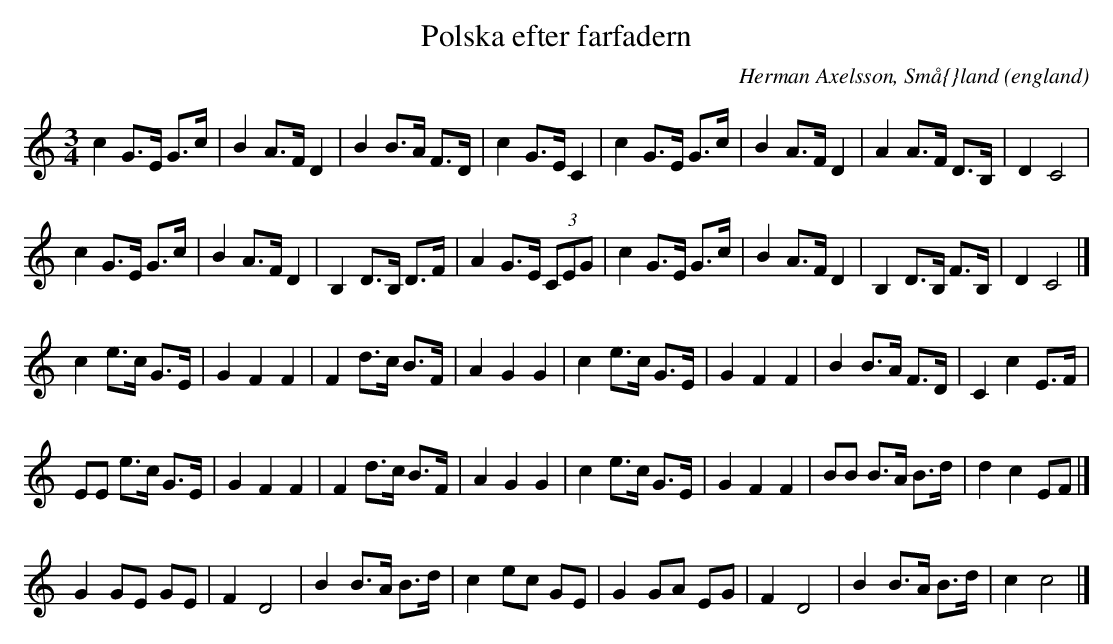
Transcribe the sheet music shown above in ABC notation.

X:1
T:Polska efter farfadern
O:england
C:Herman Axelsson, Sm\aa{}land
M:3/4
L:1/8
K:C
c2 G>E G>c|B2 A>F D2|B2 B>A F>D|c2 G>E C2|\
c2 G>E G>c|B2 A>F D2|A2 A>F D>B,|D2C4|
c2 G>E G>c|B2 A>F D2|B,2 D>B, D>F|A2 G>E (3CEG|\
c2 G>E G>c|B2 A>F D2|B,2 D>B, F>B,|D2C4|]
c2 e>c G>E|G2F2F2|F2 d>c B>F|A2G2G2|\
c2 e>c G>E|G2F2F2|B2 B>A F>D|C2 c2 E>F|
EE e>c G>E|G2F2F2|F2 d>c B>F|A2G2G2|\
c2 e>c G>E|G2F2F2|BB B>A B>d|d2c2 EF|]
G2 GE GE|F2 D4|B2 B>A B>d|c2 ec GE|\
G2 GA EG|F2 D4|B2 B>A B>d|c2c4|]
